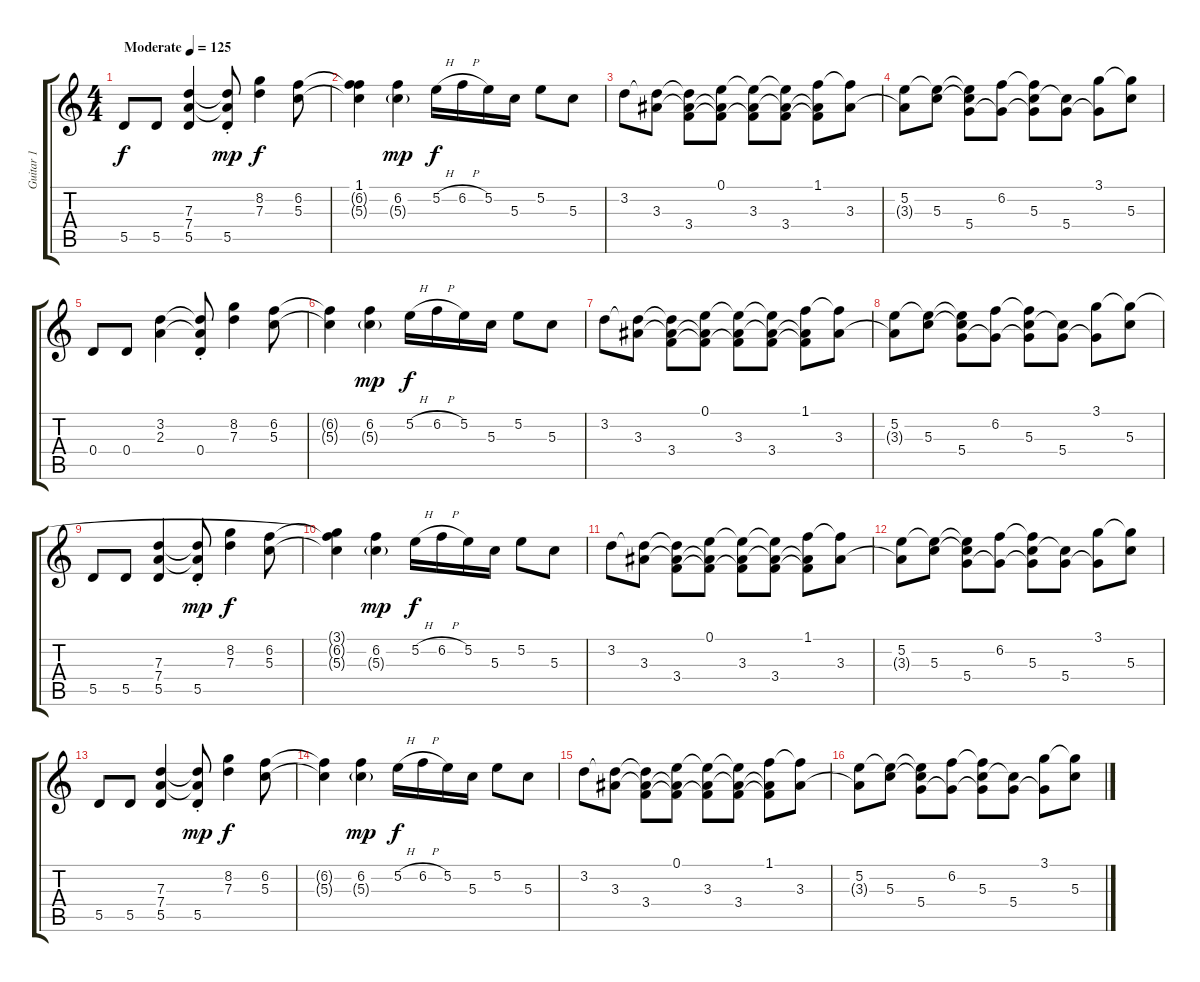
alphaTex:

\track ("Guitar 1" "Guitar 1") {instrument distortionguitar}
\staff {score tabs}
\tuning (E4 B3 G3 D3 A2 E2) {hide}
\ts (4 4)
\tempo (125 "Moderate")
\clef g2
\ks c
5.5.8{dy f instrument distortionguitar} 5.5.8 (7.3 7.4 5.5).4 (7.3{t} 7.4{t} 5.5{st}).8{dy mp} (8.2 7.3).4{dy f} (6.2 5.3).8 |
(1.1 6.2{t} 5.3{t}).4 (6.2 5.3{g}).4{dy mp} 5.2{h}.16{dy f} 6.2{h}.16 5.2.16 5.3.16 5.2.8 5.3.8 |
3.2.8 (3.2{t} 3.3).8 (3.2{t} 3.3{t} 3.4).8 (0.1 3.3{t} 3.4{t}).8 (0.1{t} 3.3 3.4{t}).8 (0.1{t} 3.3{t} 3.4).8 (1.1 3.3{t} 3.4{t}).8 (1.1{t} 3.3).8 |
(5.2 3.3{t}).8 (5.2{t} 5.3).8 (5.2{t} 5.3{t} 5.4).8 (6.2 5.4{t}).8 (6.2{t} 5.3 5.4{t}).8 (5.3{t} 5.4).8 (3.1 5.4{t}).8 (3.1{t} 5.3).8 |
0.4.8 0.4.8 (3.2 2.3).4 (3.2{t} 2.3{t} 0.4{st}).8 (8.2 7.3).4 (6.2 5.3).8 |
(6.2{t} 5.3{t}).4 (6.2 5.3{g}).4{dy mp} 5.2{h}.16{dy f} 6.2{h}.16 5.2.16 5.3.16 5.2.8 5.3.8 |
3.2.8 (3.2{t} 3.3).8 (3.2{t} 3.3{t} 3.4).8 (0.1 3.3{t} 3.4{t}).8 (0.1{t} 3.3 3.4{t}).8 (0.1{t} 3.3{t} 3.4).8 (1.1 3.3{t} 3.4{t}).8 (1.1{t} 3.3).8 |
(5.2 3.3{t}).8 (5.2{t} 5.3).8 (5.2{t} 5.3{t} 5.4).8 (6.2 5.4{t}).8 (6.2{t} 5.3 5.4{t}).8 (5.3{t} 5.4).8 (3.1 5.4{t}).8 (3.1{t} 5.3).8 |
5.5.8 5.5.8 (7.3 7.4 5.5).4 (7.3{t} 7.4{t} 5.5{st}).8{dy mp} (8.2 7.3).4{dy f} (6.2 5.3).8 |
(3.1{t} 6.2{t} 5.3{t}).4 (6.2 5.3{g}).4{dy mp} 5.2{h}.16{dy f} 6.2{h}.16 5.2.16 5.3.16 5.2.8 5.3.8 |
3.2.8 (3.2{t} 3.3).8 (3.2{t} 3.3{t} 3.4).8 (0.1 3.3{t} 3.4{t}).8 (0.1{t} 3.3 3.4{t}).8 (0.1{t} 3.3{t} 3.4).8 (1.1 3.3{t} 3.4{t}).8 (1.1{t} 3.3).8 |
(5.2 3.3{t}).8 (5.2{t} 5.3).8 (5.2{t} 5.3{t} 5.4).8 (6.2 5.4{t}).8 (6.2{t} 5.3 5.4{t}).8 (5.3{t} 5.4).8 (3.1 5.4{t}).8 (3.1{t} 5.3).8 |
5.5.8 5.5.8 (7.3 7.4 5.5).4 (7.3{t} 7.4{t} 5.5{st}).8{dy mp} (8.2 7.3).4{dy f} (6.2 5.3).8 |
(6.2{t} 5.3{t}).4 (6.2 5.3{g}).4{dy mp} 5.2{h}.16{dy f} 6.2{h}.16 5.2.16 5.3.16 5.2.8 5.3.8 |
3.2.8 (3.2{t} 3.3).8 (3.2{t} 3.3{t} 3.4).8 (0.1 3.3{t} 3.4{t}).8 (0.1{t} 3.3 3.4{t}).8 (0.1{t} 3.3{t} 3.4).8 (1.1 3.3{t} 3.4{t}).8 (1.1{t} 3.3).8 |
(5.2 3.3{t}).8 (5.2{t} 5.3).8 (5.2{t} 5.3{t} 5.4).8 (6.2 5.4{t}).8 (6.2{t} 5.3 5.4{t}).8 (5.3{t} 5.4).8 (3.1 5.4{t}).8 (3.1{t} 5.3).8
